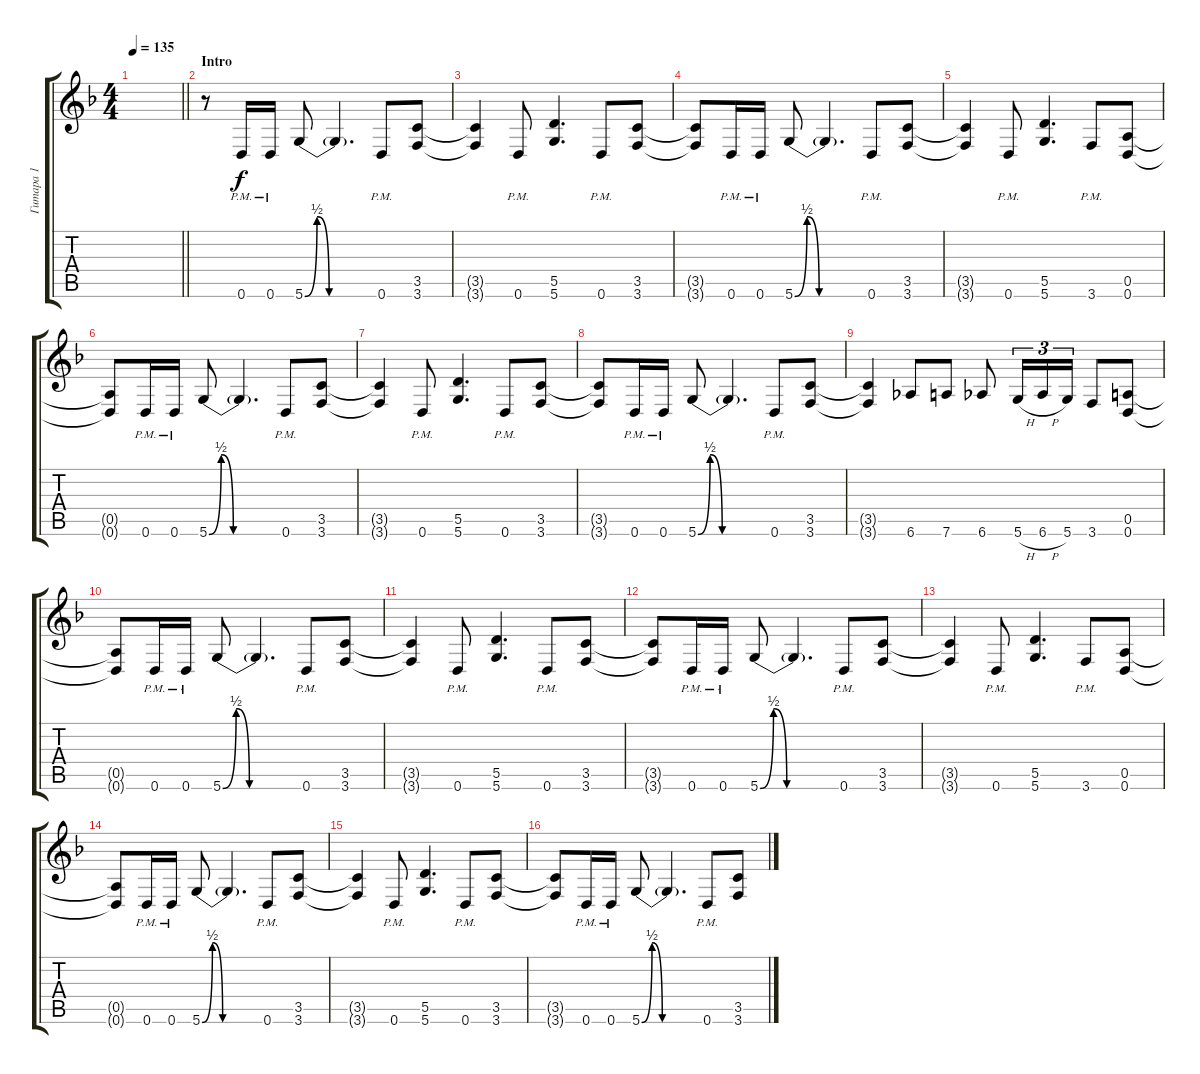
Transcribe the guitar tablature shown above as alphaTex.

\track ("Гитара 1" "Гитара 1") {instrument distortionguitar}
\staff {score tabs}
\tuning (E4 B3 G3 D3 A2 D2) {hide}
\ts (4 4)
\tempo 135
\clef g2
\barLineRight lightlight
\ks dminor
|
\section ("" "Intro")
r.8 0.6{pm}.16 0.6{pm}.16 5.6{be (custom 0 0 10 2 20 0 60 0)}.8 5.6{t}.4{d} 0.6{pm}.8 (3.5 3.6).8 |
(3.5{t} 3.6{t}).4 0.6{pm}.8 (5.5 5.6).4{d} 0.6{pm}.8 (3.5 3.6).8 |
(3.5{t} 3.6{t}).8 0.6{pm}.16 0.6{pm}.16 5.6{be (custom 0 0 10 2 20 0 60 0)}.8 5.6{t}.4{d} 0.6{pm}.8 (3.5 3.6).8 |
(3.5{t} 3.6{t}).4 0.6{pm}.8 (5.5 5.6).4{d} 3.6{pm}.8 (0.5 0.6).8 |
(0.5{t} 0.6{t}).8 0.6{pm}.16 0.6{pm}.16 5.6{be (custom 0 0 10 2 20 0 60 0)}.8 5.6{t}.4{d} 0.6{pm}.8 (3.5 3.6).8 |
(3.5{t} 3.6{t}).4 0.6{pm}.8 (5.5 5.6).4{d} 0.6{pm}.8 (3.5 3.6).8 |
(3.5{t} 3.6{t}).8 0.6{pm}.16 0.6{pm}.16 5.6{be (custom 0 0 10 2 20 0 60 0)}.8 5.6{t}.4{d} 0.6{pm}.8 (3.5 3.6).8 |
(3.5{t} 3.6{t}).4 6.6.8 7.6.8 6.6.8 5.6{h}.16{tu (3 2)} 6.6{h}.16{tu (3 2)} 5.6.16{tu (3 2)} 3.6.8 (0.5 0.6).8 |
(0.5{t} 0.6{t}).8 0.6{pm}.16 0.6{pm}.16 5.6{be (custom 0 0 10 2 20 0 60 0)}.8 5.6{t}.4{d} 0.6{pm}.8 (3.5 3.6).8 |
(3.5{t} 3.6{t}).4 0.6{pm}.8 (5.5 5.6).4{d} 0.6{pm}.8 (3.5 3.6).8 |
(3.5{t} 3.6{t}).8 0.6{pm}.16 0.6{pm}.16 5.6{be (custom 0 0 10 2 20 0 60 0)}.8 5.6{t}.4{d} 0.6{pm}.8 (3.5 3.6).8 |
(3.5{t} 3.6{t}).4 0.6{pm}.8 (5.5 5.6).4{d} 3.6{pm}.8 (0.5 0.6).8 |
(0.5{t} 0.6{t}).8 0.6{pm}.16 0.6{pm}.16 5.6{be (custom 0 0 10 2 20 0 60 0)}.8 5.6{t}.4{d} 0.6{pm}.8 (3.5 3.6).8 |
(3.5{t} 3.6{t}).4 0.6{pm}.8 (5.5 5.6).4{d} 0.6{pm}.8 (3.5 3.6).8 |
(3.5{t} 3.6{t}).8 0.6{pm}.16 0.6{pm}.16 5.6{be (custom 0 0 10 2 20 0 60 0)}.8 5.6{t}.4{d} 0.6{pm}.8 (3.5 3.6).8
